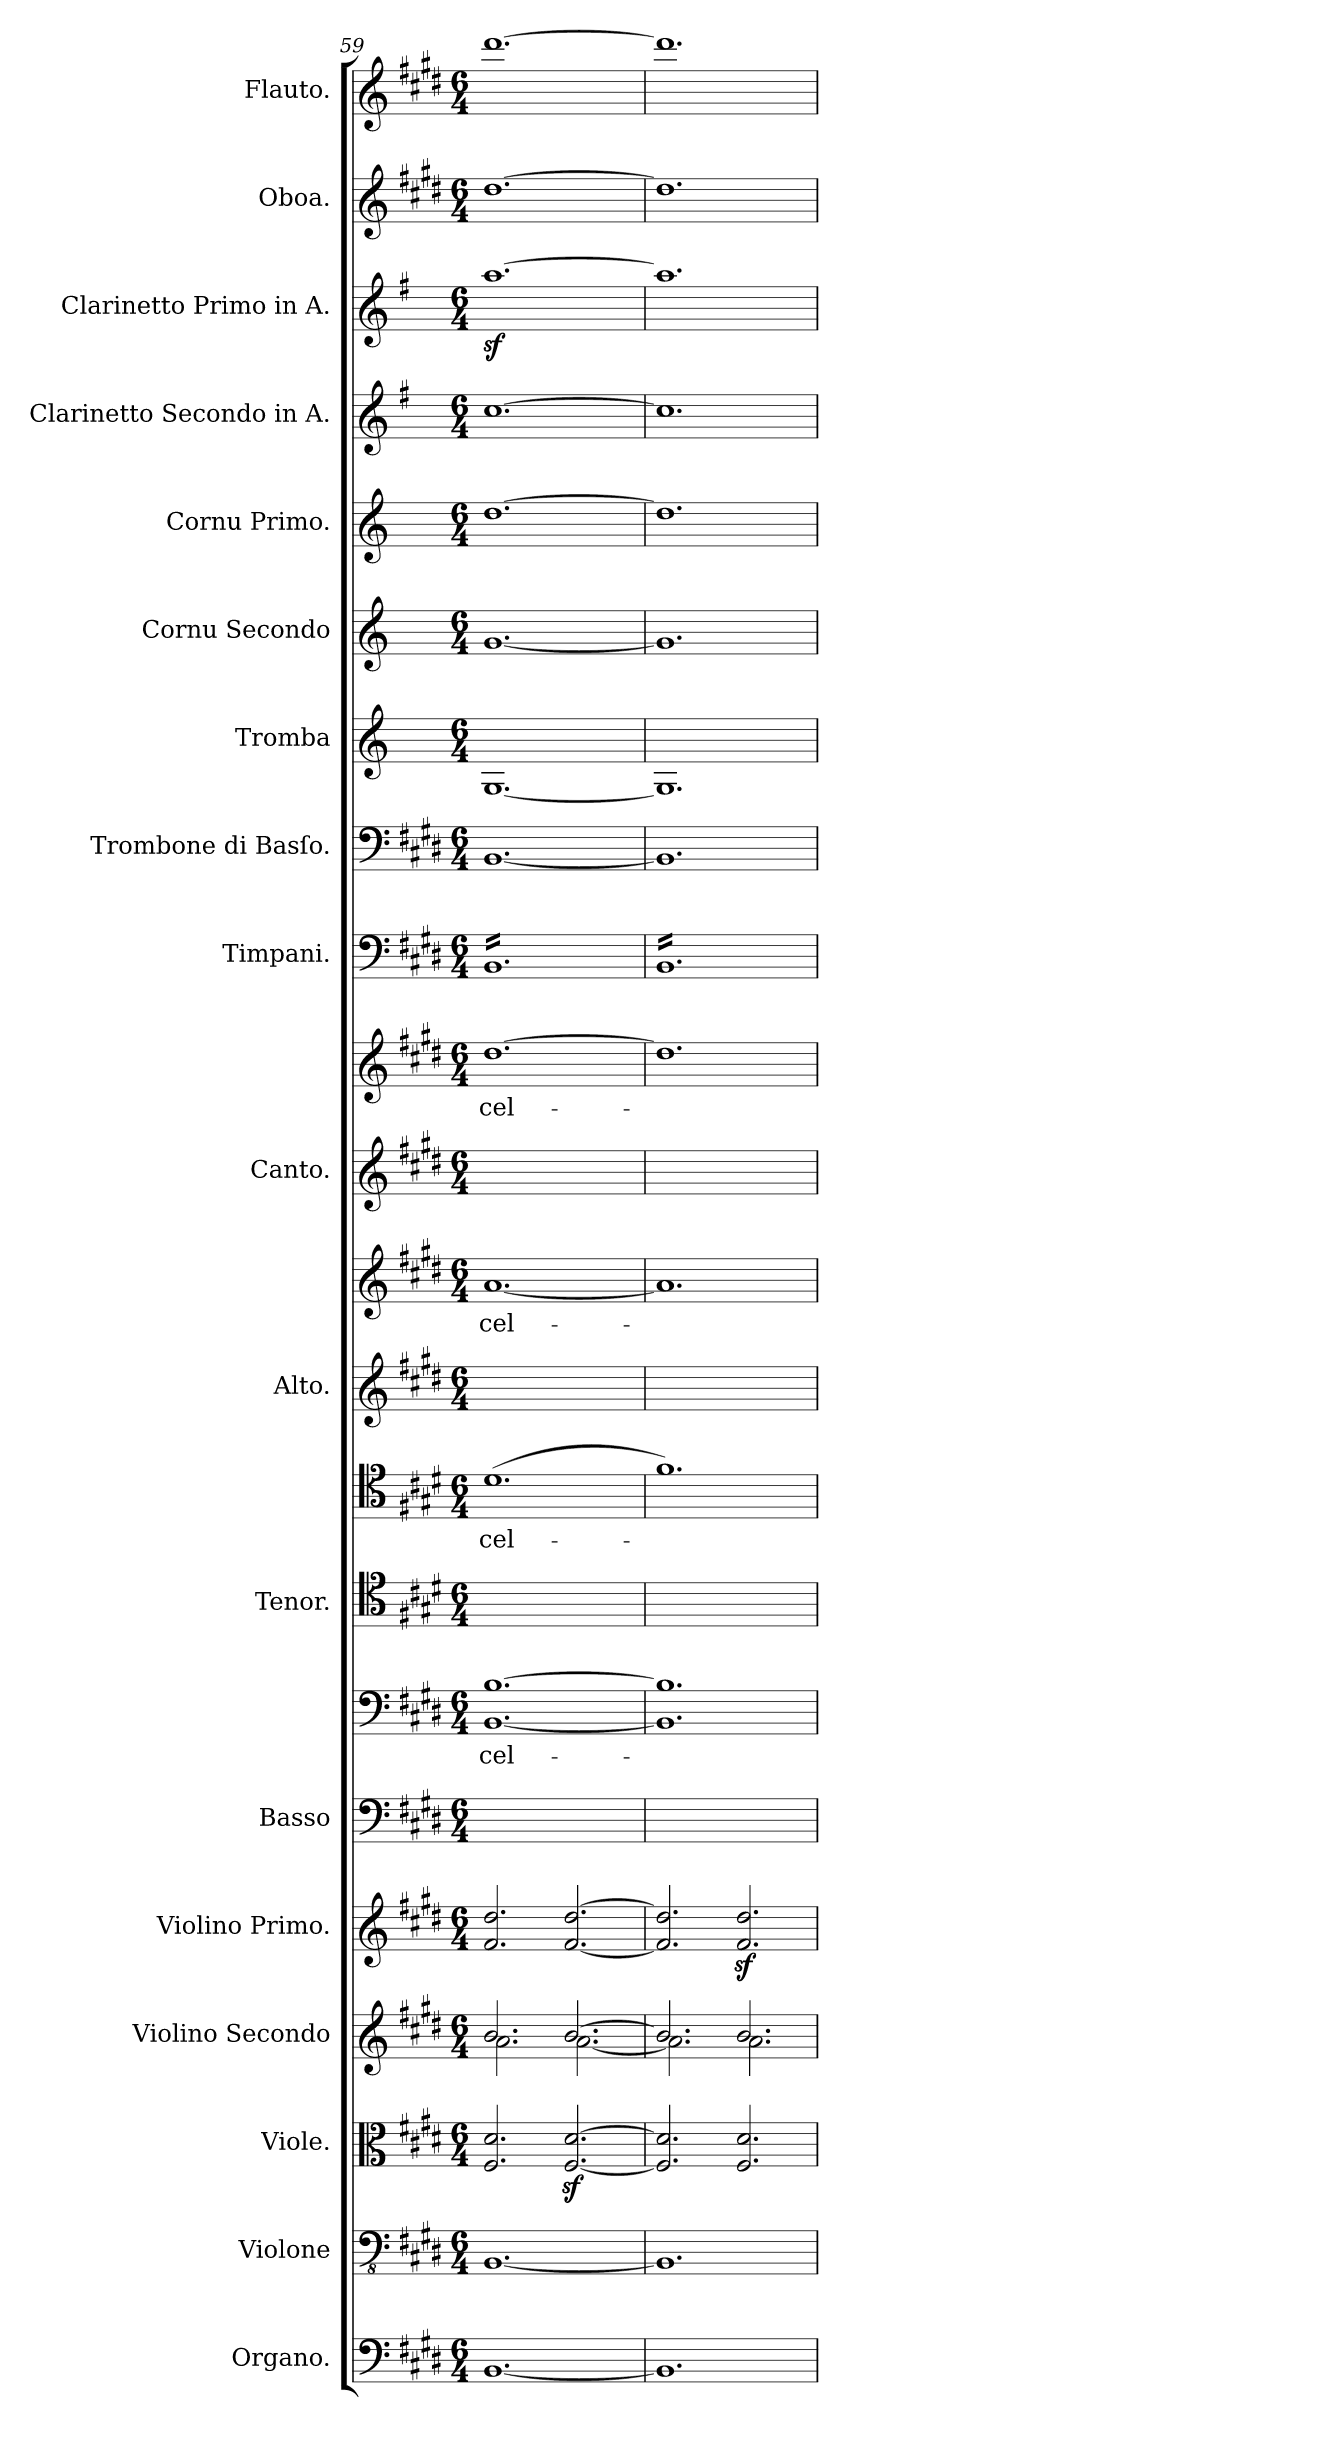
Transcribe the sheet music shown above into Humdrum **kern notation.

**kern	**dynam	**kern	**dynam	**kern	**dynam	**kern	**dynam	**kern	**dynam	**kern	**kern	**text	**kern	**kern	**text	**kern	**kern	**text	**kern	**kern	**text	**kern	**kern	**dynam	**kern	**dynam	**kern	**dynam	**kern	**dynam	**kern	**dynam	**kern	**kern	**kern
*part22	*part22	*part21	*part21	*part20	*part20	*part19	*part19	*part18	*part18	*part17	*part16	*part16	*part15	*part14	*part14	*part13	*part12	*part12	*part11	*part10	*part10	*part9	*part8	*part8	*part7	*part7	*part6	*part6	*part5	*part5	*part4	*part4	*part3	*part2	*part1
*staff22	*staff22	*staff21	*staff21	*staff20	*staff20	*staff19	*staff19	*staff18	*staff18	*staff17	*staff16	*staff16	*staff15	*staff14	*staff14	*staff13	*staff12	*staff12	*staff11	*staff10	*staff10	*staff9	*staff8	*staff8	*staff7	*staff7	*staff6	*staff6	*staff5	*staff5	*staff4	*staff4	*staff3	*staff2	*staff1
*I"Organo.	*	*I"Violone	*	*I"Viole.	*	*I"Violino Secondo	*	*I"Violino Primo.	*	*I"Basso	*	*	*I"Tenor.	*	*	*I"Alto.	*	*	*I"Canto.	*	*	*I"Timpani.	*I"Trombone di Basſo.	*	*I"Tromba	*	*I"Cornu Secondo	*	*I"Cornu Primo.	*	*I"Clarinetto Secondo in A.	*	*I"Clarinetto Primo in A.	*I"Oboa.	*I"Flauto.
*I'org	*	*I'vlne	*	*	*	*I'vl 2	*	*I'vl 1	*	*I'B	*	*	*I'T	*	*	*I'A	*	*	*I'C	*	*	*I'timp	*	*	*I'tr	*	*I'cor 2	*	*I'cor 1	*	*I'cl 2 in A	*	*I'cl 1 in A	*I'ob	*I'fl
*clefF4	*	*clefFv4	*	*clefC3	*	*clefG2	*	*clefG2	*	*clefF4	*clefF4	*	*clefC4	*clefC4	*	*clefG2	*clefG2	*	*clefG2	*clefG2	*	*clefF4	*clefF4	*	*clefG2	*	*clefG2	*	*clefG2	*	*clefG2	*	*clefG2	*clefG2	*clefG2
*	*	*	*	*	*	*	*	*	*	*	*	*	*	*	*	*	*	*	*	*	*	*	*	*	*ITrd-2c-4	*	*ITrd5c8	*	*ITrd5c8	*	*ITrd2c3	*	*ITrd2c3	*	*
*k[f#c#g#d#]	*	*k[f#c#g#d#]	*	*k[f#c#g#d#]	*	*k[f#c#g#d#]	*	*k[f#c#g#d#]	*	*k[f#c#g#d#]	*k[f#c#g#d#]	*	*k[f#c#g#d#]	*k[f#c#g#d#]	*	*k[f#c#g#d#]	*k[f#c#g#d#]	*	*k[f#c#g#d#]	*k[f#c#g#d#]	*	*k[f#c#g#d#]	*k[f#c#g#d#]	*	*k[f#c#g#d#]	*	*k[f#c#g#d#]	*	*k[f#c#g#d#]	*	*k[f#c#g#d#]	*	*k[f#c#g#d#]	*k[f#c#g#d#]	*k[f#c#g#d#]
*M6/4	*	*M6/4	*	*M6/4	*	*M6/4	*	*M6/4	*	*M6/4	*M6/4	*	*M6/4	*M6/4	*	*M6/4	*M6/4	*	*M6/4	*M6/4	*	*M6/4	*M6/4	*	*M6/4	*	*M6/4	*	*M6/4	*	*M6/4	*	*M6/4	*M6/4	*M6/4
=59	=59	=59	=59	=59	=59	=59	=59	=59	=59	=59	=59	=59	=59	=59	=59	=59	=59	=59	=59	=59	=59	=59	=59	=59	=59	=59	=59	=59	=59	=59	=59	=59	=59	=59	=59
*	*	*	*	*	*	*^	*	*	*	*	*	*	*	*	*	*	*	*	*	*	*	*	*	*	*	*	*	*	*	*	*	*	*	*	*
!	!LO:DY:b	!	!LO:DY:b	!	!LO:DY:b:rj	!	!	!LO:DY:b	!	!LO:DY:b	!	!	!	!	!	!	!	!	!	!	!	!	!	!	!LO:DY:a	!	!LO:DY:b:rj	!	!LO:DY:b	!	!LO:DY:b	!	!LO:DY:b	!	!	!
*	*	*	*	*	*	*	*	*	*	*	*	*	*	*	*	*	*	*	*	*	*	*	*tremolo	*	*	*	*	*	*	*	*	*	*	*	*	*
[1.BB	ff&colon;	[1.BBB	ff&colon;	2.F#/ 2.d#/	ff&colon;	2.b/	2.a\	ff&colon;	2.f#/ 2.dd#/	ff&colon;	1.ryy	[1.BB [1.B	-cel-	1.ryy	(>1.d#	-cel-	1.ryy	[1.a	-cel-	1.ryy	[1.dd#	-cel-	16BBLL	[1.BB	ff&colon;	[1.B	ff&colon;	[1.B	ff&colon;	[1.f#	ff&colon;	[1.a	ff&colon;	[1.ff#z<	[1.dd#	[1.ddd#
.	.	.	.	.	.	.	.	.	.	.	.	.	.	.	.	.	.	.	.	.	.	.	16BB	.	.	.	.	.	.	.	.	.	.	.	.	.
.	.	.	.	.	.	.	.	.	.	.	.	.	.	.	.	.	.	.	.	.	.	.	16BB	.	.	.	.	.	.	.	.	.	.	.	.	.
.	.	.	.	.	.	.	.	.	.	.	.	.	.	.	.	.	.	.	.	.	.	.	16BB	.	.	.	.	.	.	.	.	.	.	.	.	.
.	.	.	.	.	.	.	.	.	.	.	.	.	.	.	.	.	.	.	.	.	.	.	16BB	.	.	.	.	.	.	.	.	.	.	.	.	.
.	.	.	.	.	.	.	.	.	.	.	.	.	.	.	.	.	.	.	.	.	.	.	16BB	.	.	.	.	.	.	.	.	.	.	.	.	.
.	.	.	.	.	.	.	.	.	.	.	.	.	.	.	.	.	.	.	.	.	.	.	16BB	.	.	.	.	.	.	.	.	.	.	.	.	.
.	.	.	.	.	.	.	.	.	.	.	.	.	.	.	.	.	.	.	.	.	.	.	16BB	.	.	.	.	.	.	.	.	.	.	.	.	.
.	.	.	.	.	.	.	.	.	.	.	.	.	.	.	.	.	.	.	.	.	.	.	16BB	.	.	.	.	.	.	.	.	.	.	.	.	.
.	.	.	.	.	.	.	.	.	.	.	.	.	.	.	.	.	.	.	.	.	.	.	16BB	.	.	.	.	.	.	.	.	.	.	.	.	.
.	.	.	.	.	.	.	.	.	.	.	.	.	.	.	.	.	.	.	.	.	.	.	16BB	.	.	.	.	.	.	.	.	.	.	.	.	.
.	.	.	.	.	.	.	.	.	.	.	.	.	.	.	.	.	.	.	.	.	.	.	16BB	.	.	.	.	.	.	.	.	.	.	.	.	.
.	.	.	.	[2.F#z</ [2.d#z</	.	[2.b/	[2.a\	.	[2.f#/ [2.dd#/	.	.	.	.	.	.	.	.	.	.	.	.	.	16BB	.	.	.	.	.	.	.	.	.	.	.	.	.
.	.	.	.	.	.	.	.	.	.	.	.	.	.	.	.	.	.	.	.	.	.	.	16BB	.	.	.	.	.	.	.	.	.	.	.	.	.
.	.	.	.	.	.	.	.	.	.	.	.	.	.	.	.	.	.	.	.	.	.	.	16BB	.	.	.	.	.	.	.	.	.	.	.	.	.
.	.	.	.	.	.	.	.	.	.	.	.	.	.	.	.	.	.	.	.	.	.	.	16BB	.	.	.	.	.	.	.	.	.	.	.	.	.
.	.	.	.	.	.	.	.	.	.	.	.	.	.	.	.	.	.	.	.	.	.	.	16BB	.	.	.	.	.	.	.	.	.	.	.	.	.
.	.	.	.	.	.	.	.	.	.	.	.	.	.	.	.	.	.	.	.	.	.	.	16BB	.	.	.	.	.	.	.	.	.	.	.	.	.
.	.	.	.	.	.	.	.	.	.	.	.	.	.	.	.	.	.	.	.	.	.	.	16BB	.	.	.	.	.	.	.	.	.	.	.	.	.
.	.	.	.	.	.	.	.	.	.	.	.	.	.	.	.	.	.	.	.	.	.	.	16BB	.	.	.	.	.	.	.	.	.	.	.	.	.
.	.	.	.	.	.	.	.	.	.	.	.	.	.	.	.	.	.	.	.	.	.	.	16BB	.	.	.	.	.	.	.	.	.	.	.	.	.
.	.	.	.	.	.	.	.	.	.	.	.	.	.	.	.	.	.	.	.	.	.	.	16BB	.	.	.	.	.	.	.	.	.	.	.	.	.
.	.	.	.	.	.	.	.	.	.	.	.	.	.	.	.	.	.	.	.	.	.	.	16BB	.	.	.	.	.	.	.	.	.	.	.	.	.
.	.	.	.	.	.	.	.	.	.	.	.	.	.	.	.	.	.	.	.	.	.	.	16BBJJ	.	.	.	.	.	.	.	.	.	.	.	.	.
=60	=60	=60	=60	=60	=60	=60	=60	=60	=60	=60	=60	=60	=60	=60	=60	=60	=60	=60	=60	=60	=60	=60	=60	=60	=60	=60	=60	=60	=60	=60	=60	=60	=60	=60	=60	=60
!	!	!	!	!	!	!	!	!	!	!	!	!	!	!	!	!	!	!	!	!	!	!	!	!	!LO:DY:a	!	!	!	!	!	!	!	!	!	!	!
1.BB]	.	1.BBB]	.	2.F#]/ 2.d#]/	.	2.b/]	2.a\]	.	2.f#]/ 2.dd#]/	.	1.ryy	1.BB] 1.B]	.	1.ryy	1.f#)	.	1.ryy	1.a]	.	1.ryy	1.dd#]	.	16BBLL	1.BB]	sf&colon;	1.B]	.	1.B]	.	1.f#]	.	1.a]	.	1.ff#]	1.dd#]	1.ddd#]
.	.	.	.	.	.	.	.	.	.	.	.	.	.	.	.	.	.	.	.	.	.	.	16BB	.	.	.	.	.	.	.	.	.	.	.	.	.
.	.	.	.	.	.	.	.	.	.	.	.	.	.	.	.	.	.	.	.	.	.	.	16BB	.	.	.	.	.	.	.	.	.	.	.	.	.
.	.	.	.	.	.	.	.	.	.	.	.	.	.	.	.	.	.	.	.	.	.	.	16BB	.	.	.	.	.	.	.	.	.	.	.	.	.
.	.	.	.	.	.	.	.	.	.	.	.	.	.	.	.	.	.	.	.	.	.	.	16BB	.	.	.	.	.	.	.	.	.	.	.	.	.
.	.	.	.	.	.	.	.	.	.	.	.	.	.	.	.	.	.	.	.	.	.	.	16BB	.	.	.	.	.	.	.	.	.	.	.	.	.
.	.	.	.	.	.	.	.	.	.	.	.	.	.	.	.	.	.	.	.	.	.	.	16BB	.	.	.	.	.	.	.	.	.	.	.	.	.
.	.	.	.	.	.	.	.	.	.	.	.	.	.	.	.	.	.	.	.	.	.	.	16BB	.	.	.	.	.	.	.	.	.	.	.	.	.
.	.	.	.	.	.	.	.	.	.	.	.	.	.	.	.	.	.	.	.	.	.	.	16BB	.	.	.	.	.	.	.	.	.	.	.	.	.
.	.	.	.	.	.	.	.	.	.	.	.	.	.	.	.	.	.	.	.	.	.	.	16BB	.	.	.	.	.	.	.	.	.	.	.	.	.
.	.	.	.	.	.	.	.	.	.	.	.	.	.	.	.	.	.	.	.	.	.	.	16BB	.	.	.	.	.	.	.	.	.	.	.	.	.
.	.	.	.	.	.	.	.	.	.	.	.	.	.	.	.	.	.	.	.	.	.	.	16BB	.	.	.	.	.	.	.	.	.	.	.	.	.
.	.	.	.	2.F#/ 2.d#/	.	2.b/	2.a\	.	2.f#z</ 2.dd#z</	.	.	.	.	.	.	.	.	.	.	.	.	.	16BB	.	.	.	.	.	.	.	.	.	.	.	.	.
.	.	.	.	.	.	.	.	.	.	.	.	.	.	.	.	.	.	.	.	.	.	.	16BB	.	.	.	.	.	.	.	.	.	.	.	.	.
.	.	.	.	.	.	.	.	.	.	.	.	.	.	.	.	.	.	.	.	.	.	.	16BB	.	.	.	.	.	.	.	.	.	.	.	.	.
.	.	.	.	.	.	.	.	.	.	.	.	.	.	.	.	.	.	.	.	.	.	.	16BB	.	.	.	.	.	.	.	.	.	.	.	.	.
.	.	.	.	.	.	.	.	.	.	.	.	.	.	.	.	.	.	.	.	.	.	.	16BB	.	.	.	.	.	.	.	.	.	.	.	.	.
.	.	.	.	.	.	.	.	.	.	.	.	.	.	.	.	.	.	.	.	.	.	.	16BB	.	.	.	.	.	.	.	.	.	.	.	.	.
.	.	.	.	.	.	.	.	.	.	.	.	.	.	.	.	.	.	.	.	.	.	.	16BB	.	.	.	.	.	.	.	.	.	.	.	.	.
.	.	.	.	.	.	.	.	.	.	.	.	.	.	.	.	.	.	.	.	.	.	.	16BB	.	.	.	.	.	.	.	.	.	.	.	.	.
.	.	.	.	.	.	.	.	.	.	.	.	.	.	.	.	.	.	.	.	.	.	.	16BB	.	.	.	.	.	.	.	.	.	.	.	.	.
.	.	.	.	.	.	.	.	.	.	.	.	.	.	.	.	.	.	.	.	.	.	.	16BB	.	.	.	.	.	.	.	.	.	.	.	.	.
.	.	.	.	.	.	.	.	.	.	.	.	.	.	.	.	.	.	.	.	.	.	.	16BB	.	.	.	.	.	.	.	.	.	.	.	.	.
.	.	.	.	.	.	.	.	.	.	.	.	.	.	.	.	.	.	.	.	.	.	.	16BBJJ	.	.	.	.	.	.	.	.	.	.	.	.	.
*	*	*	*	*	*	*	*	*	*	*	*	*	*	*	*	*	*	*	*	*	*	*	*Xtremolo	*	*	*	*	*	*	*	*	*	*	*	*	*
*	*	*	*	*	*	*v	*v	*	*	*	*	*	*	*	*	*	*	*	*	*	*	*	*	*	*	*	*	*	*	*	*	*	*	*	*	*
=	=	=	=	=	=	=	=	=	=	=	=	=	=	=	=	=	=	=	=	=	=	=	=	=	=	=	=	=	=	=	=	=	=	=	=
*-	*-	*-	*-	*-	*-	*-	*-	*-	*-	*-	*-	*-	*-	*-	*-	*-	*-	*-	*-	*-	*-	*-	*-	*-	*-	*-	*-	*-	*-	*-	*-	*-	*-	*-	*-
